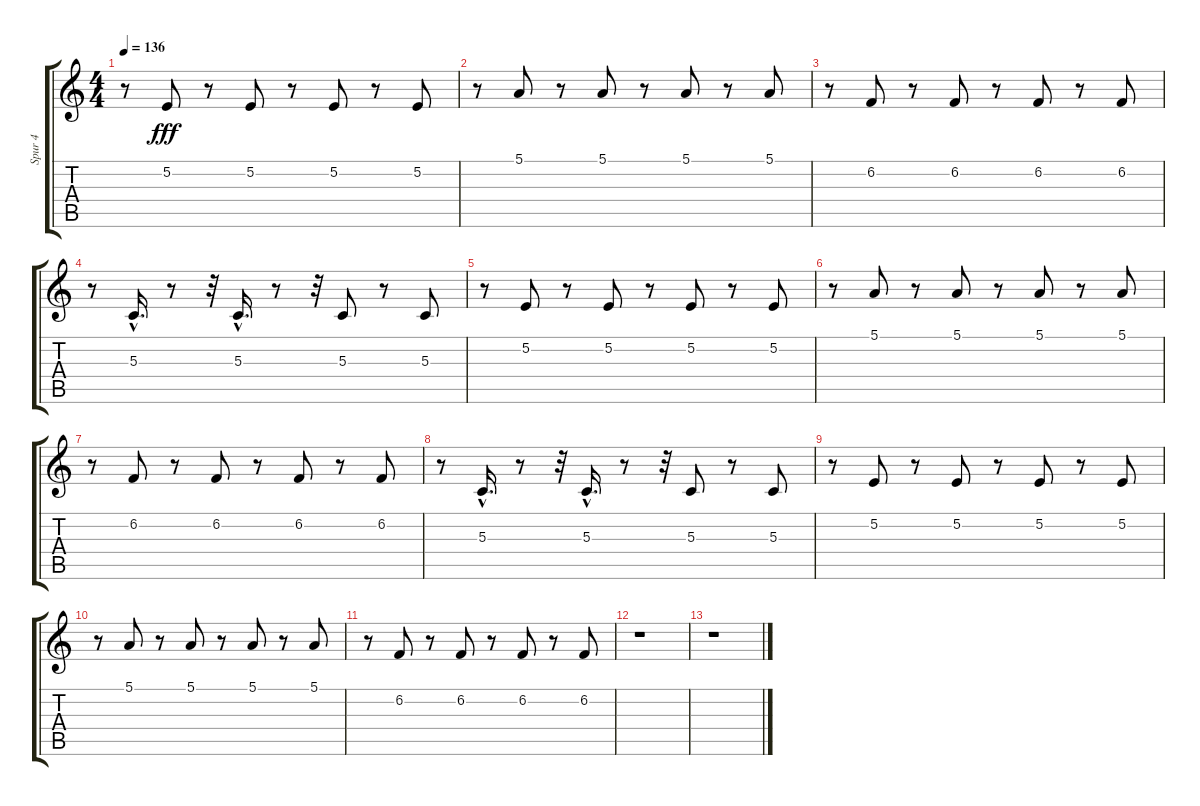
\track ("Spur 4" "Spur 4") {instrument lead2sawtooth}
\staff {score tabs}
\tuning (E4 B3 G3 D3 A2 E2) {hide}
\ts (4 4)
\tempo 136
\clef g2
\ks c
r.8{dy fff} 5.2.8 r.8 5.2.8 r.8 5.2.8 r.8 5.2.8 |
r.8 5.1.8 r.8 5.1.8 r.8 5.1.8 r.8 5.1.8 |
r.8 6.2.8 r.8 6.2.8 r.8 6.2.8 r.8 6.2.8 |
r.8 5.3{hac}.16{d} r.8 r.32 5.3{hac}.16{d} r.8 r.32 5.3.8 r.8 5.3.8 |
r.8 5.2.8 r.8 5.2.8 r.8 5.2.8 r.8 5.2.8 |
r.8 5.1.8 r.8 5.1.8 r.8 5.1.8 r.8 5.1.8 |
r.8 6.2.8 r.8 6.2.8 r.8 6.2.8 r.8 6.2.8 |
r.8 5.3{hac}.16{d} r.8 r.32 5.3{hac}.16{d} r.8 r.32 5.3.8 r.8 5.3.8 |
r.8 5.2.8 r.8 5.2.8 r.8 5.2.8 r.8 5.2.8 |
r.8 5.1.8 r.8 5.1.8 r.8 5.1.8 r.8 5.1.8 |
r.8 6.2.8 r.8 6.2.8 r.8 6.2.8 r.8 6.2.8 |
r.1 |
r.1
